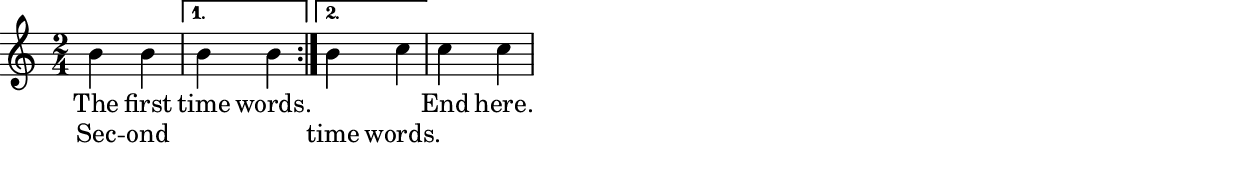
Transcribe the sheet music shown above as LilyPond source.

%% Generated by lilypond-book
%% Options: [exampleindent=10.16\mm,indent=0\mm,line-width=160\mm,paper-height=845.047\pt,paper-width=597.508\pt,papersize='(cons (* 597.508 pt) (* 845.047 pt)),quote,ragged-right]
\include "lilypond-book-preamble.ly"


% ****************************************************************
% Start cut-&-pastable-section
% ****************************************************************

#(ly:set-option 'eps-box-padding 3.000000)



\paper {
  #(set-paper-size '(cons (* 597.508 pt) (* 845.047 pt)))
  indent = 0\mm
  line-width = 160\mm
  % offset the left padding, also add 1mm as lilypond creates cropped
  % images with a little space on the right
  line-width = #(- line-width (* mm  3.000000) (* mm 1))
  line-width = 160\mm - 2.0 * 10.16\mm
  % offset the left padding, also add 1mm as lilypond creates cropped
  % images with a little space on the right
  line-width = #(- line-width (* mm  3.000000) (* mm 1))
  ragged-right = ##t
}

\layout {
  
}




% ****************************************************************
% ly snippet:
% ****************************************************************
\sourcefileline 1501
\score {
  <<
    \new Staff {
      \time 2/4
      \new Voice = "melody" {
        \relative {
          \repeat volta 2 { b'4 b }
          \alternative {
            \volta 1 { b b }
            \volta 2 { b c }
          }
          c4 c
        }
      }
    }
    \new Lyrics {
      \lyricsto "melody" {
        The first time words.
        \repeat unfold 2 { \skip 1 }
        End here.
      }
    }
    \new Lyrics {
      \lyricsto "melody" {
        Sec -- ond
        \repeat unfold 2 { \skip 1 }
        time words.
      }
    }
  >>
}


% ****************************************************************
% end ly snippet
% ****************************************************************
